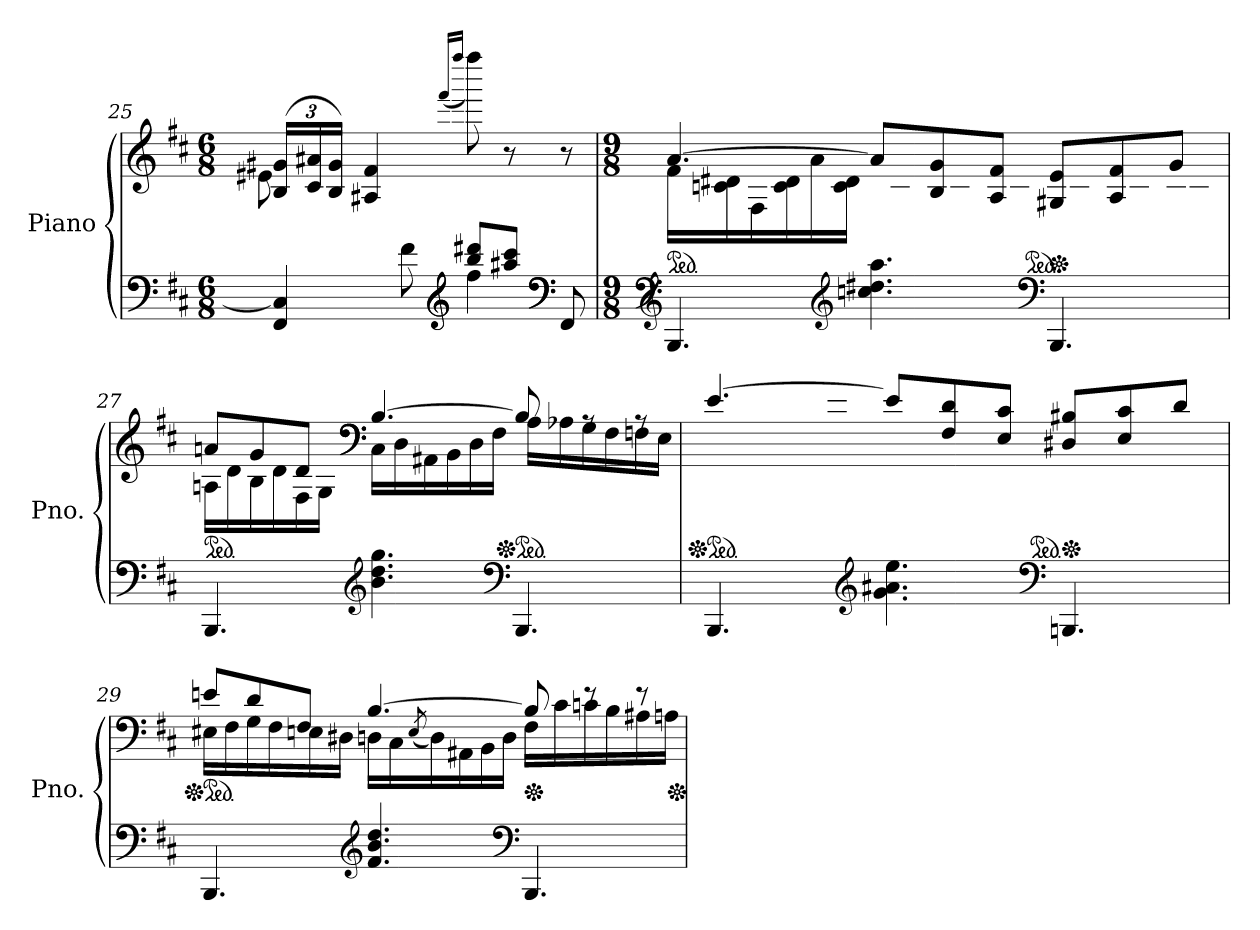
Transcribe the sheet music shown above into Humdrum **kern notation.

**kern	**kern
*part1	*part1
*staff2	*staff1
*I"Piano	*
*I'Pno.	*
*clefF4	*clefG2
*k[f#c#]	*k[f#c#]
*M6/8	*M6/8
=25	=25
*^	*
*	*	*Xbrackettup
*	*	*^
4FF#/ 4C#/]	4.ryy	(>24B/ 24g#X/LL	8e#X\
.	.	24c#/ 24a#X/	.
.	.	24B/ 24g#/JJ)	.
.	.	4A#X/ 4f#/	8ryy
8f#\	.	.	8ryy
*clefG2	*	*	*
.	.	(<16qfff#/LL	.
.	.	16qffff#/JJ	.
8bb/ 8ddd#X/L	4ff#\	8ffff#\)	8ryy
8aa#X/ 8ccc#/J	.	8r	8ryy
*clefF4	*	*	*
8FF#/	8rBByy	8r	8ryy
*v	*v	*	*
!!LO:LB:g=z	!!
=26	=26	=26
*M9/8	*M9/8	*
*	*ped	*
*^	*	*
!LO:TX:a:i:t=poco piú	!	!	!
*v	*v	*	*
4.BBB/	[4.a/	16f#\LL
.	.	16cn\ 16d#X\
.	.	16F#\
.	.	16c\ 16d#\
.	.	16a\
.	.	16c\ 16d#\JJ
*clefG2	*	*
4.ccn\ 4.dd#X\ 4.aa\	8a/L]	16a\KLyy
.	.	8c\ 8d#\
.	8B/ 8g/	.
.	.	8c\ 8d#\
.	8A/ 8f#/J	.
*	*ped	*
.	.	8c\ 8d#\
*clefF4	*	*
*	*Xped	*
4.BBB/	8G#X/ 8e/L	.
.	.	8c\ 8d#\
.	8A/ 8f#/	.
.	.	16c\ 16d#\L
.	8g/J	16B\
.	.	16c\ 16d#\JJ
!!LO:LB:g=z	!!
=27	=27	=27
*	*ped	*
4.BBB/	8an/L	16An\LL
.	.	16d\
.	8g/	16B\
.	.	16d\
.	8d/J	16F#\
.	.	16G\JJ
*clefG2	*clefF4	*
4.b\ 4.dd\ 4.gg\	[4.B/	16C#\LL
.	.	16D\
.	.	16AA#X\
.	.	16BB\
.	.	16D\
.	.	16F#\JJ
*clefF4	*	*
*	*Xped	*
*	*ped	*
4.BBB/	8B/]	16A\LL
.	.	16A-X\
.	8rA	16G\
.	.	16F#\
.	8rA	16Fn\
.	.	16E\JJ
=28	=28	=28
*	*Xped	*
*	*ped	*
4.BBB/	[4.e/	16e\LLyy
.	.	16G\ 16A#X\
.	.	16C#\
.	.	16G\ 16A#\
.	.	16e\
.	.	16G\ 16A#\JJ
*clefG2	*	*
4.g\ 4.a#X\ 4.ee\	8e/L]	16e\KLyy
.	.	8G\ 8A#\
.	8F#/ 8d/	.
.	.	8G\ 8A#\
.	8E/ 8c#/J	.
*	*ped	*
.	.	8G\ 8A#\
*clefF4	*	*
*	*Xped	*
4.BBBn/	8D#X/ 8B#X/L	.
.	.	8G\ 8A#\
.	8E/ 8c#/	.
.	.	16G\ 16A#\L
.	8d/J	16F#\
.	.	16G\ 16A#\JJ
!!LO:LB:g=z	!!
=29	=29	=29
*	*Xped	*
*	*ped	*
4.BBB/	8en/L	16E#X\LL
.	.	16F#\
.	8d/	16G\
.	.	16F#\
.	8F#/J	16En\
.	.	16D#X\JJ
*clefG2	*	*
4.f#/ 4.b/ 4.dd/	[4.B/	16Dn\LL
.	.	16C#\
.	.	(<8qE/
.	.	16D\)
.	.	16AA#X\
.	.	16BB\
.	.	16D\JJ
*clefF4	*	*
*	*Xped	*
4.BBB/	8B/]	16F#\LL
.	.	16c#\
.	8re	16cn\
.	.	16B\
.	8re	16A#X\
.	.	16An\JJ
*	*Xped	*
*	*v	*v
=	=
*-	*-
